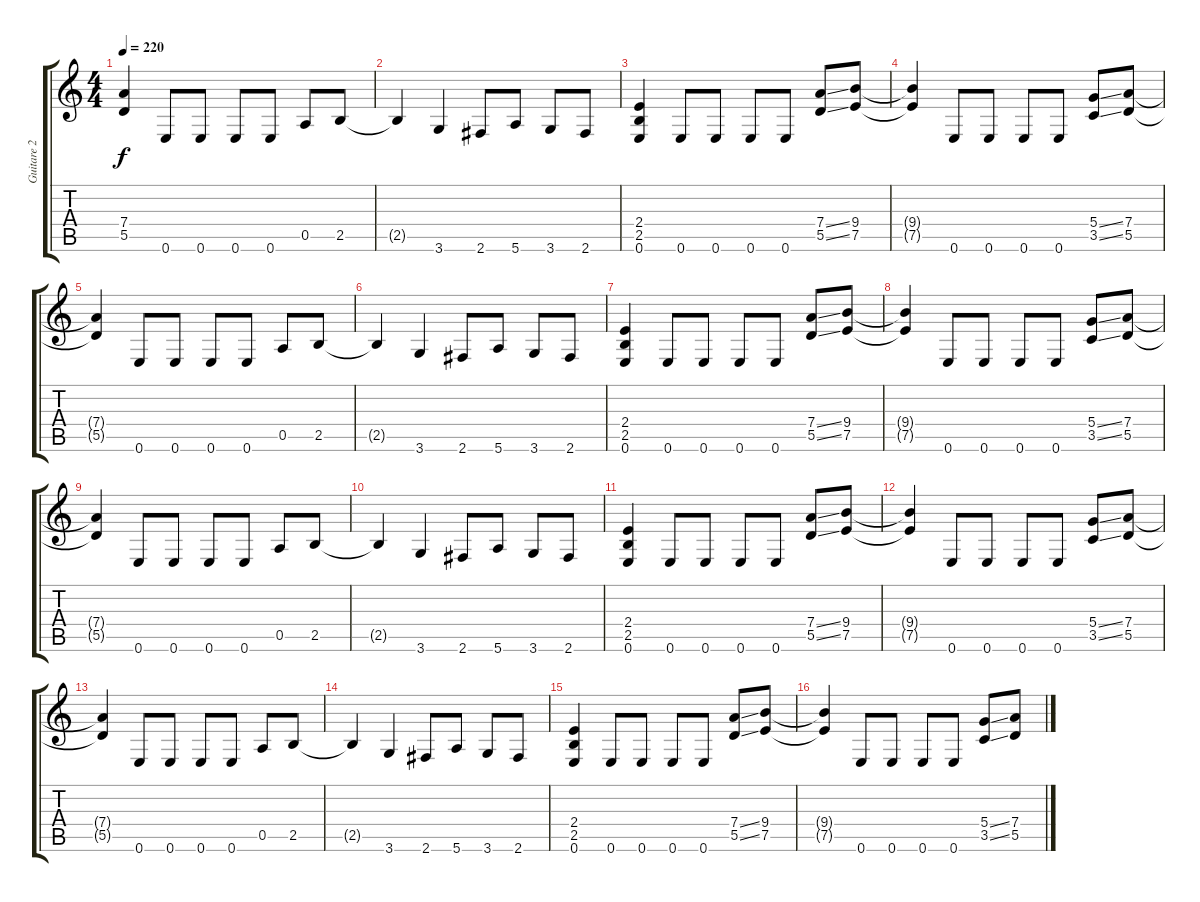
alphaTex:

\track ("Guitare 2" "Guitare 2") {instrument distortionguitar}
\staff {score tabs}
\tuning (E4 B3 G3 D3 A2 E2) {hide}
\ts (4 4)
\tempo 220
\clef g2
\ks c
(7.4{t} 5.5{t}).4{dy f} 0.6.8 0.6.8 0.6.8 0.6.8 0.5.8 2.5.8 |
2.5{t}.4 3.6.4 2.6.8 5.6.8 3.6.8 2.6.8 |
(2.4 2.5 0.6).4 0.6.8 0.6.8 0.6.8 0.6.8 (7.4{ss} 5.5{ss}).8 (9.4 7.5).8 |
(9.4{t} 7.5{t}).4 0.6.8 0.6.8 0.6.8 0.6.8 (5.4{ss} 3.5{ss}).8 (7.4 5.5).8 |
(7.4{t} 5.5{t}).4 0.6.8 0.6.8 0.6.8 0.6.8 0.5.8 2.5.8 |
2.5{t}.4 3.6.4 2.6.8 5.6.8 3.6.8 2.6.8 |
(2.4 2.5 0.6).4 0.6.8 0.6.8 0.6.8 0.6.8 (7.4{ss} 5.5{ss}).8 (9.4 7.5).8 |
(9.4{t} 7.5{t}).4 0.6.8 0.6.8 0.6.8 0.6.8 (5.4{ss} 3.5{ss}).8 (7.4 5.5).8 |
(7.4{t} 5.5{t}).4 0.6.8 0.6.8 0.6.8 0.6.8 0.5.8 2.5.8 |
2.5{t}.4 3.6.4 2.6.8 5.6.8 3.6.8 2.6.8 |
(2.4 2.5 0.6).4 0.6.8 0.6.8 0.6.8 0.6.8 (7.4{ss} 5.5{ss}).8 (9.4 7.5).8 |
(9.4{t} 7.5{t}).4 0.6.8 0.6.8 0.6.8 0.6.8 (5.4{ss} 3.5{ss}).8 (7.4 5.5).8 |
(7.4{t} 5.5{t}).4 0.6.8 0.6.8 0.6.8 0.6.8 0.5.8 2.5.8 |
2.5{t}.4 3.6.4 2.6.8 5.6.8 3.6.8 2.6.8 |
(2.4 2.5 0.6).4 0.6.8 0.6.8 0.6.8 0.6.8 (7.4{ss} 5.5{ss}).8 (9.4 7.5).8 |
(9.4{t} 7.5{t}).4 0.6.8 0.6.8 0.6.8 0.6.8 (5.4{ss} 3.5{ss}).8 (7.4 5.5).8
